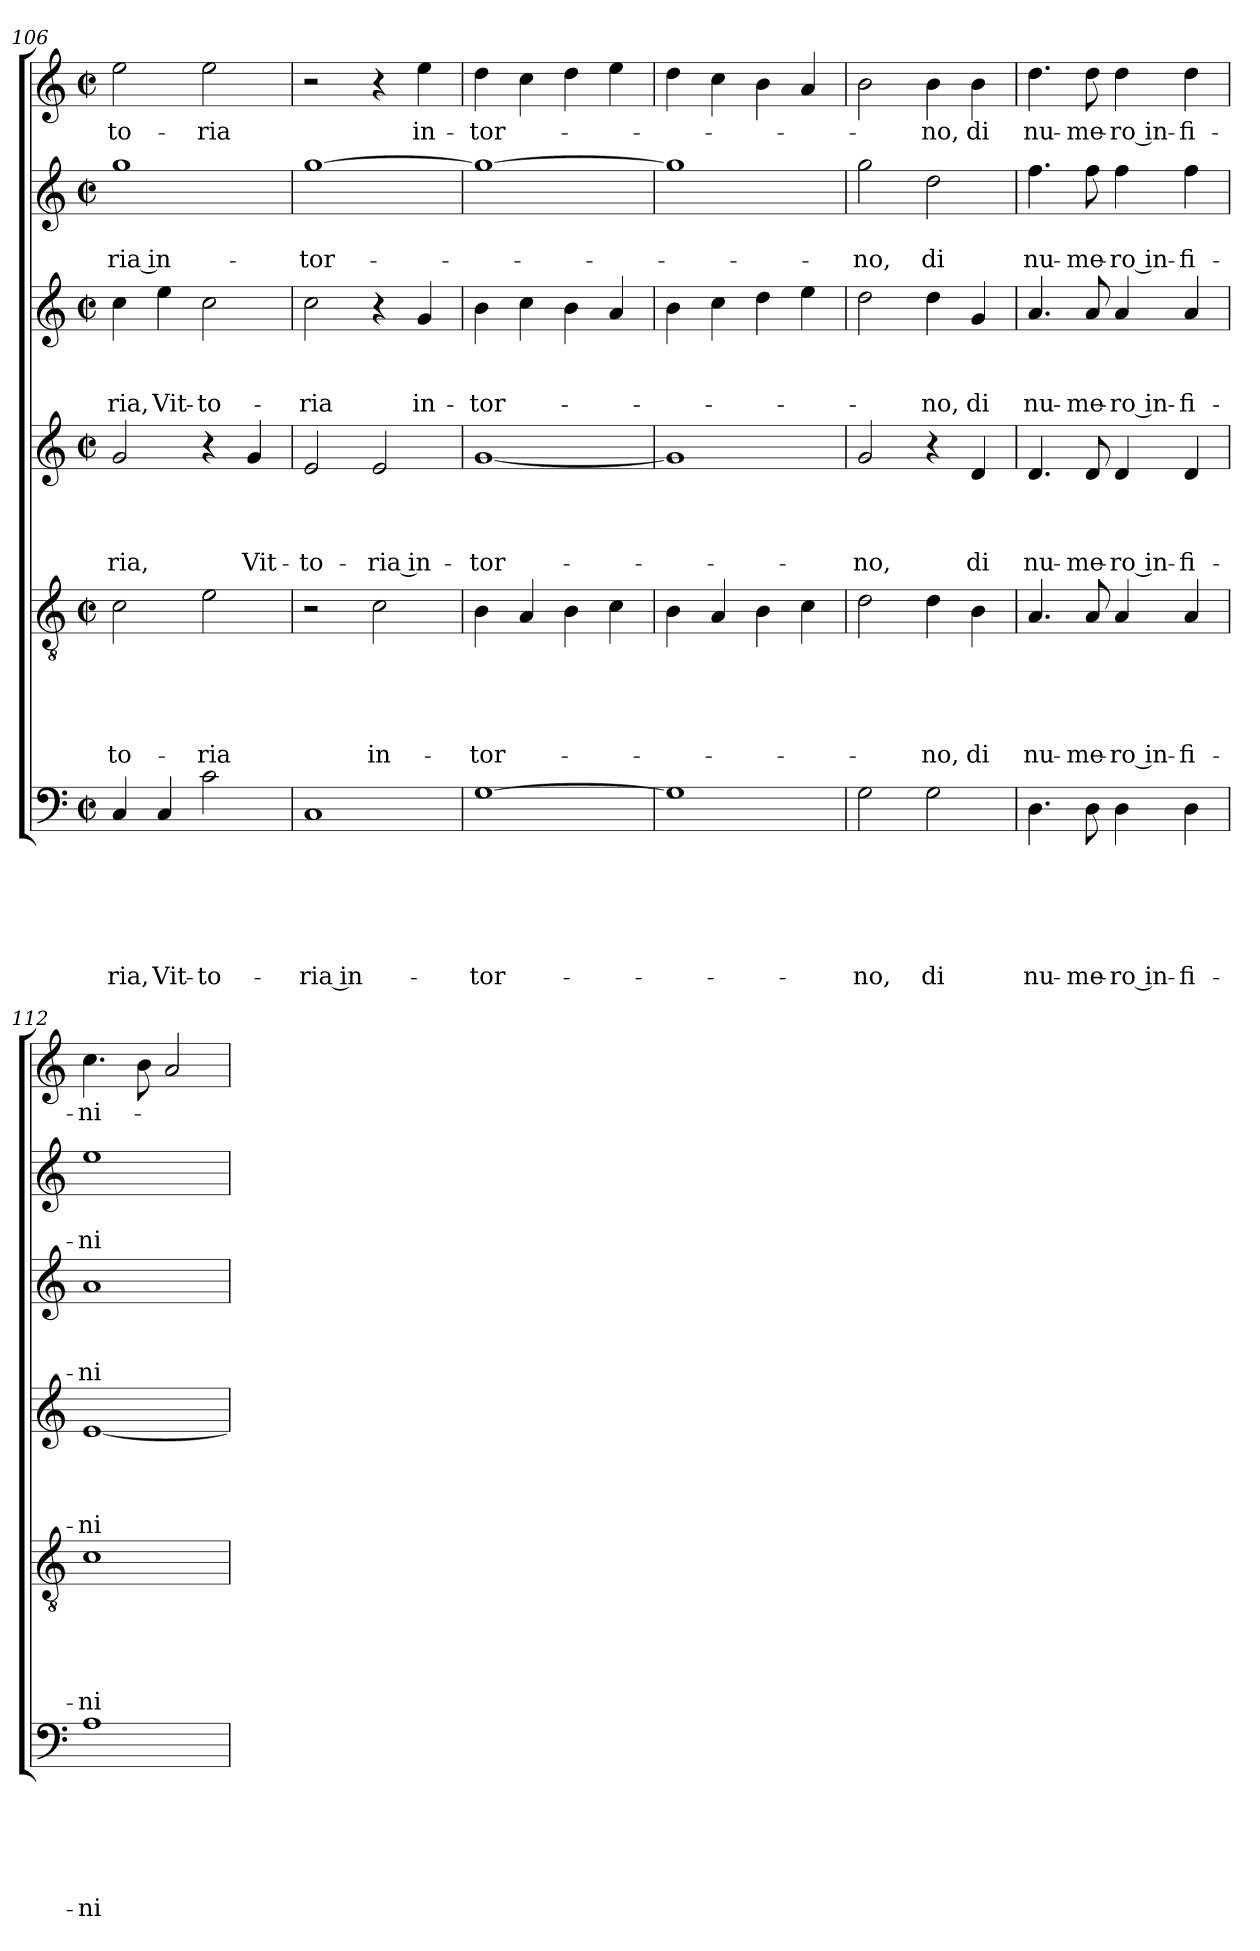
**kern	**text	**text	**text	**text	**text	**text	**kern	**text	**text	**text	**text	**text	**kern	**text	**text	**text	**text	**kern	**text	**text	**text	**kern	**text	**text	**kern	**text
*part6	*part6	*part6	*part6	*part6	*part6	*part6	*part5	*part5	*part5	*part5	*part5	*part5	*part4	*part4	*part4	*part4	*part4	*part3	*part3	*part3	*part3	*part2	*part2	*part2	*part1	*part1
*staff6	*staff6	*staff6	*staff6	*staff6	*staff6	*staff6	*staff5	*staff5	*staff5	*staff5	*staff5	*staff5	*staff4	*staff4	*staff4	*staff4	*staff4	*staff3	*staff3	*staff3	*staff3	*staff2	*staff2	*staff2	*staff1	*staff1
*clefF4	*	*	*	*	*	*	*clefGv2	*	*	*	*	*	*clefG2	*	*	*	*	*clefG2	*	*	*	*clefG2	*	*	*clefG2	*
*k[]	*	*	*	*	*	*	*k[]	*	*	*	*	*	*k[]	*	*	*	*	*k[]	*	*	*	*k[]	*	*	*k[]	*
*C:	*	*	*	*	*	*	*C:	*	*	*	*	*	*C:	*	*	*	*	*C:	*	*	*	*C:	*	*	*C:	*
*M2/2	*	*	*	*	*	*	*M2/2	*	*	*	*	*	*M2/2	*	*	*	*	*M2/2	*	*	*	*M2/2	*	*	*M2/2	*
*met(c|)	*	*	*	*	*	*	*met(c|)	*	*	*	*	*	*met(c|)	*	*	*	*	*met(c|)	*	*	*	*met(c|)	*	*	*met(c|)	*
=106	=106	=106	=106	=106	=106	=106	=106	=106	=106	=106	=106	=106	=106	=106	=106	=106	=106	=106	=106	=106	=106	=106	=106	=106	=106	=106
!	!	!	!	!	!	!LO:LY:b	!	!	!	!	!	!LO:LY:b	!	!	!	!	!LO:LY:b	!	!	!	!LO:LY:b	!	!	!LO:LY:b	!	!LO:LY:b
4C/	.	.	.	.	.	-ria,	2c\	.	.	.	.	-to-	2g/	.	.	.	-ria,	4cc\	.	.	-ria,	1gg	.	-ria in-	2ee\	-to-
!	!	!	!	!	!	!LO:LY:b	!	!	!	!	!	!	!	!	!	!	!	!	!	!	!LO:LY:b	!	!	!	!	!
4C/	.	.	.	.	.	Vit-	.	.	.	.	.	.	.	.	.	.	.	4ee\	.	.	Vit-	.	.	.	.	.
!	!	!	!	!	!	!LO:LY:b	!	!	!	!	!	!LO:LY:b	!	!	!	!	!	!	!	!	!LO:LY:b	!	!	!	!	!LO:LY:b
2c\	.	.	.	.	.	-to-	2e\	.	.	.	.	-ria	4r	.	.	.	.	2cc\	.	.	-to-	.	.	.	2ee\	-ria
!	!	!	!	!	!	!	!	!	!	!	!	!	!	!	!	!	!LO:LY:b	!	!	!	!	!	!	!	!	!
.	.	.	.	.	.	.	.	.	.	.	.	.	4g/	.	.	.	Vit-	.	.	.	.	.	.	.	.	.
=107	=107	=107	=107	=107	=107	=107	=107	=107	=107	=107	=107	=107	=107	=107	=107	=107	=107	=107	=107	=107	=107	=107	=107	=107	=107	=107
!	!	!	!	!	!	!LO:LY:b	!	!	!	!	!	!	!	!	!	!	!LO:LY:b	!	!	!	!LO:LY:b	!	!	!LO:LY:b	!	!
1C	.	.	.	.	.	-ria in-	2r	.	.	.	.	.	2e/	.	.	.	-to-	2cc\	.	.	-ria	[1gg	.	-tor-	2r	.
!	!	!	!	!	!	!	!	!	!	!	!	!LO:LY:b	!	!	!	!	!LO:LY:b	!	!	!	!	!	!	!	!	!
.	.	.	.	.	.	.	2c\	.	.	.	.	in-	2e/	.	.	.	-ria in-	4r	.	.	.	.	.	.	4r	.
!	!	!	!	!	!	!	!	!	!	!	!	!	!	!	!	!	!	!	!	!	!LO:LY:b	!	!	!	!	!LO:LY:b
.	.	.	.	.	.	.	.	.	.	.	.	.	.	.	.	.	.	4g/	.	.	in-	.	.	.	4ee\	in-
=108	=108	=108	=108	=108	=108	=108	=108	=108	=108	=108	=108	=108	=108	=108	=108	=108	=108	=108	=108	=108	=108	=108	=108	=108	=108	=108
!	!	!	!	!	!	!LO:LY:b	!	!	!	!	!	!LO:LY:b	!	!	!	!	!LO:LY:b	!	!	!	!LO:LY:b	!	!	!	!	!LO:LY:b
[1G	.	.	.	.	.	-tor-	4B\	.	.	.	.	-tor-	[1g	.	.	.	-tor-	4b\	.	.	-tor-	1gg_	.	.	4dd\	-tor-
.	.	.	.	.	.	.	4A/	.	.	.	.	.	.	.	.	.	.	4cc\	.	.	.	.	.	.	4cc\	.
.	.	.	.	.	.	.	4B\	.	.	.	.	.	.	.	.	.	.	4b\	.	.	.	.	.	.	4dd\	.
.	.	.	.	.	.	.	4c\	.	.	.	.	.	.	.	.	.	.	4a/	.	.	.	.	.	.	4ee\	.
=109	=109	=109	=109	=109	=109	=109	=109	=109	=109	=109	=109	=109	=109	=109	=109	=109	=109	=109	=109	=109	=109	=109	=109	=109	=109	=109
1G]	.	.	.	.	.	.	4B\	.	.	.	.	.	1g]	.	.	.	.	4b\	.	.	.	1gg]	.	.	4dd\	.
.	.	.	.	.	.	.	4A/	.	.	.	.	.	.	.	.	.	.	4cc\	.	.	.	.	.	.	4cc\	.
.	.	.	.	.	.	.	4B\	.	.	.	.	.	.	.	.	.	.	4dd\	.	.	.	.	.	.	4b\	.
.	.	.	.	.	.	.	4c\	.	.	.	.	.	.	.	.	.	.	4ee\	.	.	.	.	.	.	4a/	.
=110	=110	=110	=110	=110	=110	=110	=110	=110	=110	=110	=110	=110	=110	=110	=110	=110	=110	=110	=110	=110	=110	=110	=110	=110	=110	=110
!	!	!	!	!	!	!LO:LY:b	!	!	!	!	!	!	!	!	!	!	!LO:LY:b	!	!	!	!	!	!	!LO:LY:b	!	!
2G\	.	.	.	.	.	-no,	2d\	.	.	.	.	.	2g/	.	.	.	-no,	2dd\	.	.	.	2gg\	.	-no,	2b\	.
!	!	!	!	!	!	!LO:LY:b	!	!	!	!	!	!LO:LY:b	!	!	!	!	!	!	!	!	!LO:LY:b	!	!	!LO:LY:b	!	!LO:LY:b
2G\	.	.	.	.	.	di	4d\	.	.	.	.	-no,	4r	.	.	.	.	4dd\	.	.	-no,	2dd\	.	di	4b\	-no,
!	!	!	!	!	!	!	!	!	!	!	!	!LO:LY:b	!	!	!	!	!LO:LY:b	!	!	!	!LO:LY:b	!	!	!	!	!LO:LY:b
.	.	.	.	.	.	.	4B\	.	.	.	.	di	4d/	.	.	.	di	4g/	.	.	di	.	.	.	4b\	di
!!LO:LB:g=z
=111	=111	=111	=111	=111	=111	=111	=111	=111	=111	=111	=111	=111	=111	=111	=111	=111	=111	=111	=111	=111	=111	=111	=111	=111	=111	=111
!	!	!	!	!	!	!LO:LY:b	!	!	!	!	!	!LO:LY:b	!	!	!	!	!LO:LY:b	!	!	!	!LO:LY:b	!	!	!LO:LY:b	!	!LO:LY:b
4.D\	.	.	.	.	.	nu-	4.A/	.	.	.	.	nu-	4.d/	.	.	.	nu-	4.a/	.	.	nu-	4.ff\	.	nu-	4.dd\	nu-
!	!	!	!	!	!	!LO:LY:b	!	!	!	!	!	!LO:LY:b	!	!	!	!	!LO:LY:b	!	!	!	!LO:LY:b	!	!	!LO:LY:b	!	!LO:LY:b
8D\	.	.	.	.	.	-me-	8A/	.	.	.	.	-me-	8d/	.	.	.	-me-	8a/	.	.	-me-	8ff\	.	-me-	8dd\	-me-
!	!	!	!	!	!	!LO:LY:b	!	!	!	!	!	!LO:LY:b	!	!	!	!	!LO:LY:b	!	!	!	!LO:LY:b	!	!	!LO:LY:b	!	!LO:LY:b
4D\	.	.	.	.	.	-ro in-	4A/	.	.	.	.	-ro in-	4d/	.	.	.	-ro in-	4a/	.	.	-ro in-	4ff\	.	-ro in-	4dd\	-ro in-
!	!	!	!	!	!	!LO:LY:b	!	!	!	!	!	!LO:LY:b	!	!	!	!	!LO:LY:b	!	!	!	!LO:LY:b	!	!	!LO:LY:b	!	!LO:LY:b
4D\	.	.	.	.	.	-fi-	4A/	.	.	.	.	-fi-	4d/	.	.	.	-fi-	4a/	.	.	-fi-	4ff\	.	-fi-	4dd\	-fi-
=112	=112	=112	=112	=112	=112	=112	=112	=112	=112	=112	=112	=112	=112	=112	=112	=112	=112	=112	=112	=112	=112	=112	=112	=112	=112	=112
!	!	!	!	!	!	!LO:LY:b	!	!	!	!	!	!LO:LY:b	!	!	!	!	!LO:LY:b	!	!	!	!LO:LY:b	!	!	!LO:LY:b	!	!LO:LY:b
1A	.	.	.	.	.	-ni-	1c	.	.	.	.	-ni-	[1e	.	.	.	-ni-	1a	.	.	-ni-	1ee	.	-ni-	4.cc\	-ni-
.	.	.	.	.	.	.	.	.	.	.	.	.	.	.	.	.	.	.	.	.	.	.	.	.	8b\	.
.	.	.	.	.	.	.	.	.	.	.	.	.	.	.	.	.	.	.	.	.	.	.	.	.	2a/	.
=	=	=	=	=	=	=	=	=	=	=	=	=	=	=	=	=	=	=	=	=	=	=	=	=	=	=
*-	*-	*-	*-	*-	*-	*-	*-	*-	*-	*-	*-	*-	*-	*-	*-	*-	*-	*-	*-	*-	*-	*-	*-	*-	*-	*-
